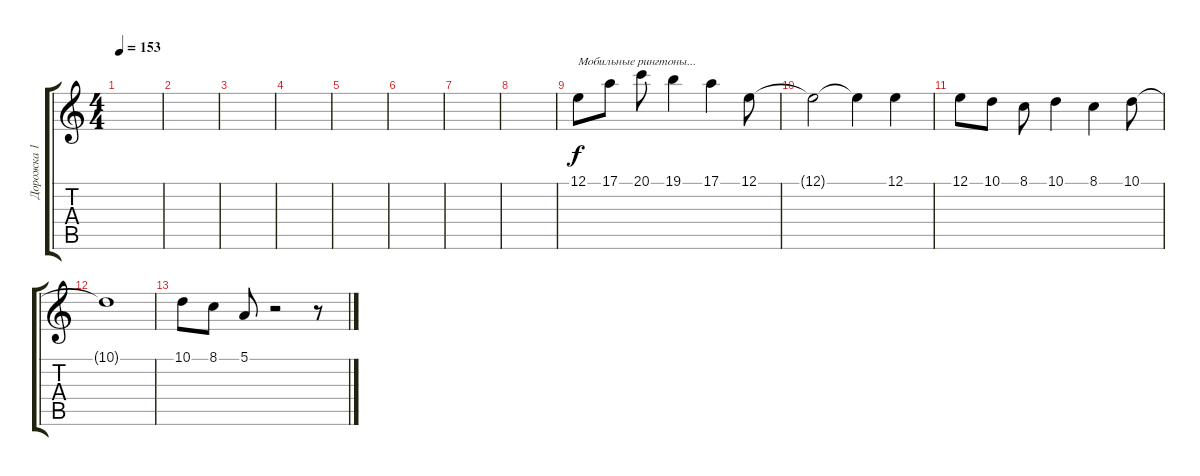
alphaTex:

\track ("Дорожка 1" "Дорожка 1") {instrument accordion}
\staff {score tabs}
\tuning (E4 B3 G3 D3 A2 E2) {hide}
\ts (4 4)
\tempo 153
\clef g2
\ks c
|
|
|
|
|
|
|
|
12.1.8{txt "Мобильные рингтоны..."} 17.1.8 20.1.8 19.1.4 17.1.4 12.1.8 |
12.1{t}.2 12.1{t}.4 12.1.4 |
12.1.8 10.1.8 8.1.8 10.1.4 8.1.4 10.1.8 |
10.1{t}.1 |
10.1.8 8.1.8 5.1.8 r.2 r.8
